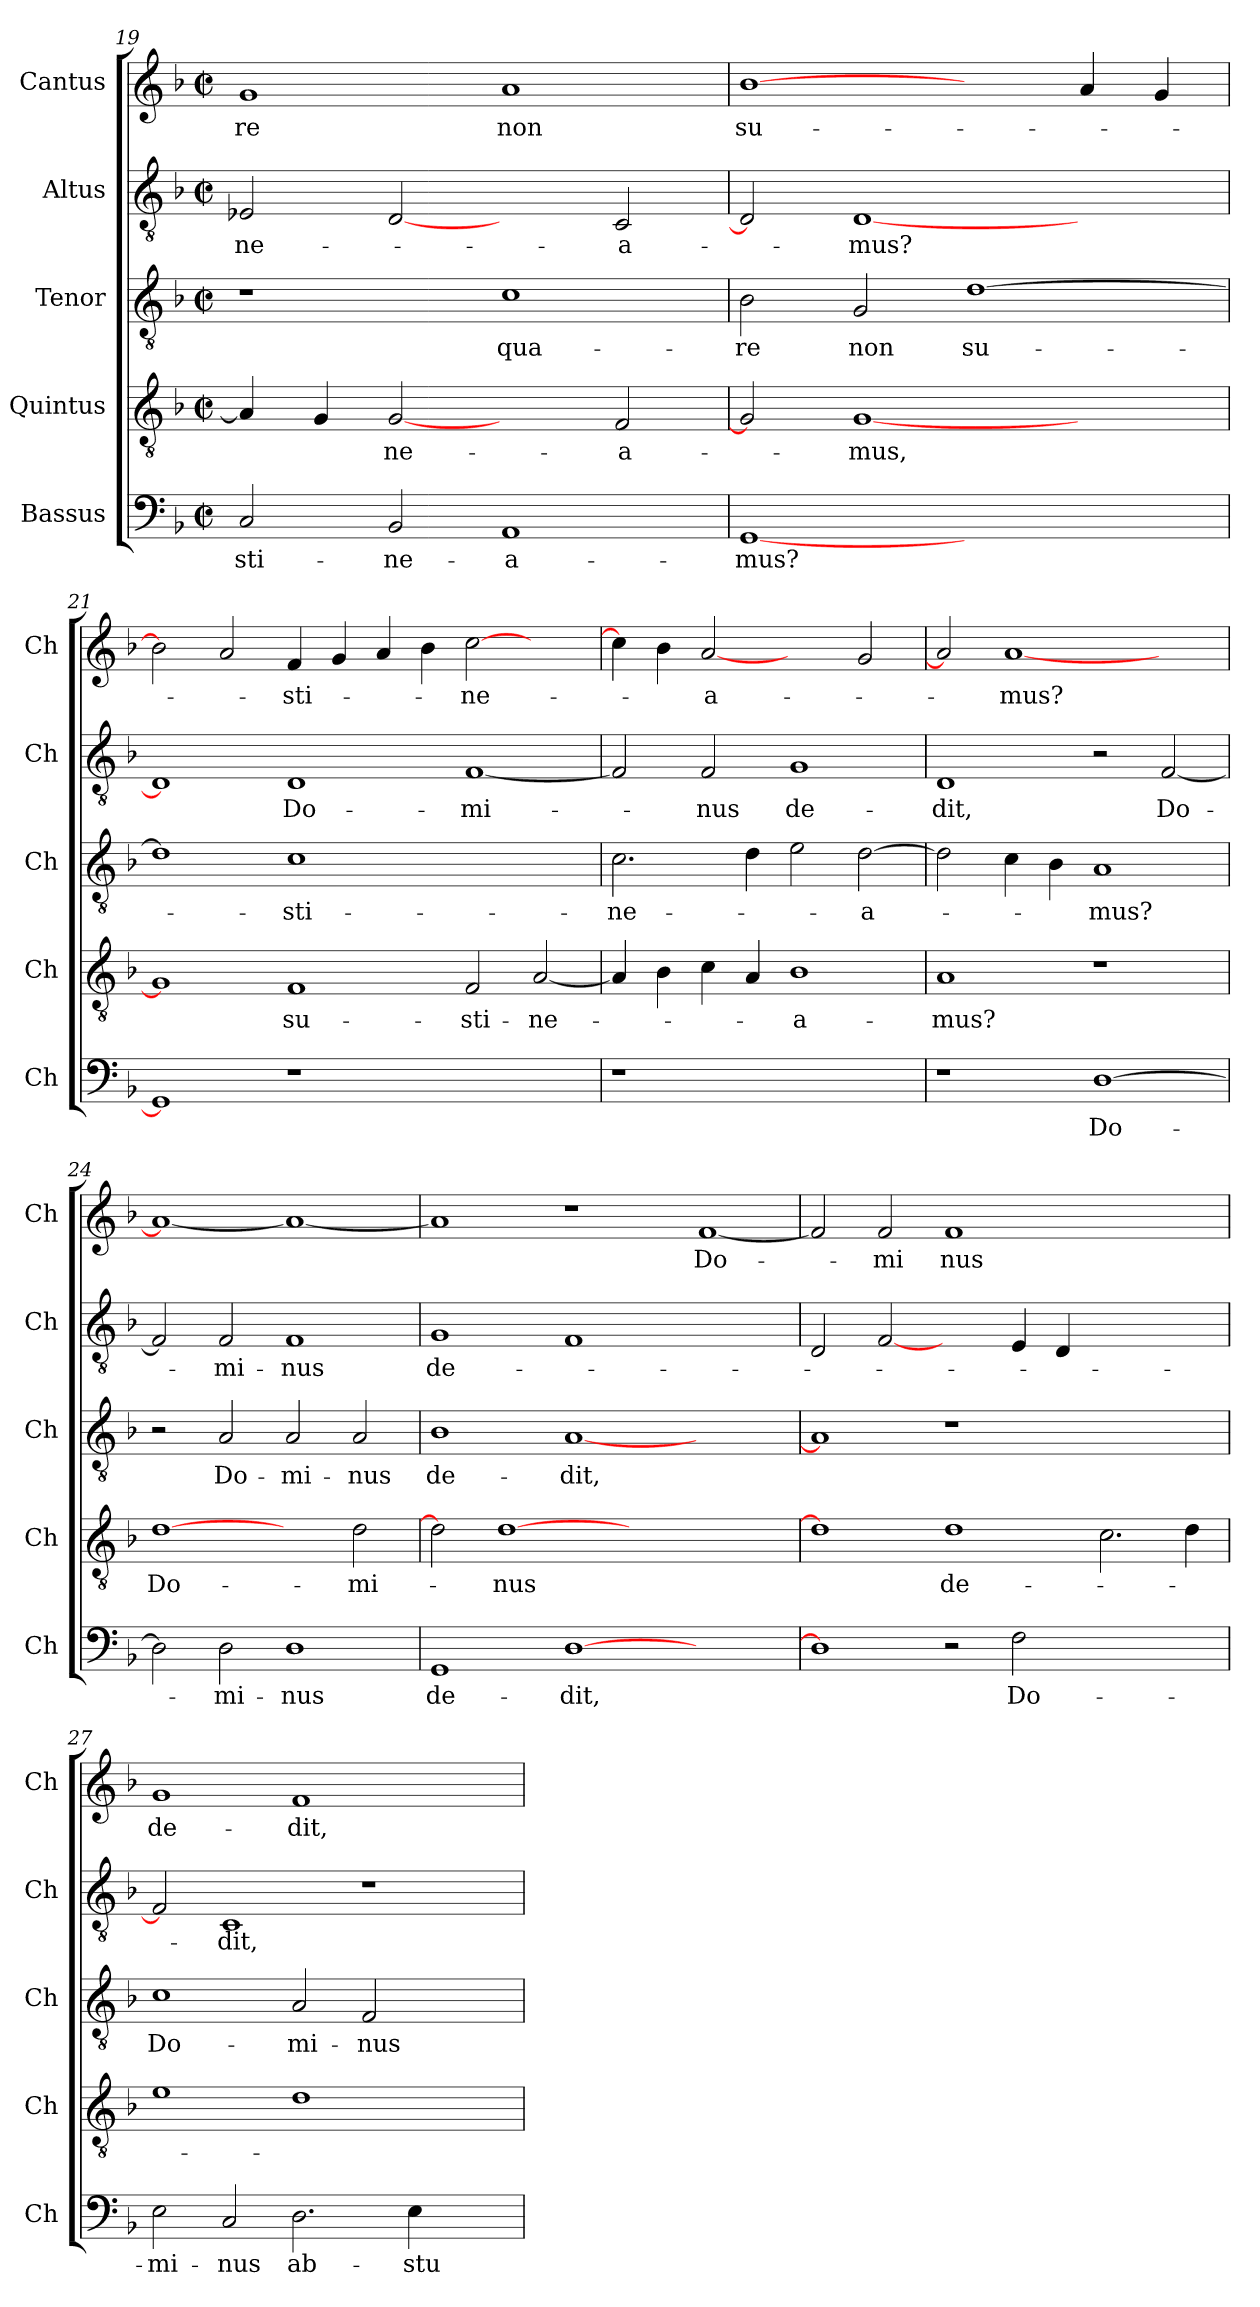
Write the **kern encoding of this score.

**kern	**text	**kern	**text	**kern	**text	**kern	**text	**kern	**text
*part5	*part5	*part4	*part4	*part3	*part3	*part2	*part2	*part1	*part1
*staff5	*staff5	*staff4	*staff4	*staff3	*staff3	*staff2	*staff2	*staff1	*staff1
*I"Bassus	*	*I"Quintus	*	*I"Tenor	*	*I"Altus	*	*I"Cantus	*
*I'Ch	*	*I'Ch	*	*I'Ch	*	*I'Ch	*	*I'Ch	*
!!LO:LB:g=z
*clefF4	*	*clefGv2	*	*clefGv2	*	*clefGv2	*	*clefG2	*
*k[b-]	*	*k[b-]	*	*k[b-]	*	*k[b-]	*	*k[b-]	*
*F:	*	*F:	*	*F:	*	*F:	*	*F:	*
*M2/2	*	*M2/2	*	*M2/2	*	*M2/2	*	*M2/2	*
*met(c|)	*	*met(c|)	*	*met(c|)	*	*met(c|)	*	*met(c|)	*
=19	=19	=19	=19	=19	=19	=19	=19	=19	=19
2C/	-sti-	4A/]	.	1r	.	2E-X/	-ne-	1g	-re
.	.	4G/	.	.	.	.	.	.	.
2BB-/	-ne-	[2G	-ne-	.	.	[2D	.	.	.
1AA	-a-	2ryy	.	1c	qua-	2ryy	.	1a	non
.	.	2F/	-a-	.	.	2C/	-a-	.	.
=20	=20	=20	=20	=20	=20	=20	=20	=20	=20
[1GG	-mus?	2G]	.	2B-\	-re	2D]	.	[1b-	su-
.	.	[1G	-mus,	2G/	non	[1D	-mus?	.	.
1ryy	.	.	.	[1d	su-	.	.	2ryy	.
.	.	2ryy	.	.	.	2ryy	.	4a/	.
.	.	.	.	.	.	.	.	4g/	.
=21	=21	=21	=21	=21	=21	=21	=21	=21	=21
1GG]	.	1G]	.	1d]	.	1D]	.	2b-]	.
.	.	.	.	.	.	.	.	2a/	.
1r	.	1F	su-	1c	-sti-	1D	Do-	4f/	-sti-
.	.	.	.	.	.	.	.	4g/	.
.	.	.	.	.	.	.	.	4a/	.
.	.	.	.	.	.	.	.	4b-\	.
1ryy	.	2F/	-sti-	1ryy	.	[1F	-mi-	[2cc\	-ne-
.	.	[2A/	-ne-	.	.	.	.	2ryy	.
=22	=22	=22	=22	=22	=22	=22	=22	=22	=22
1r	.	4A/]	.	2.c\	-ne-	2F/]	.	4cc\]	.
.	.	4B-\	.	.	.	.	.	4b-\	.
.	.	4c\	.	.	.	2F/	-nus	[2a	-a-
.	.	4A/	.	4d\	.	.	.	.	.
1ryy	.	1B-	-a-	2e\	.	1G	de-	2ryy	.
.	.	.	.	[2d\	-a-	.	.	2g/	.
=23	=23	=23	=23	=23	=23	=23	=23	=23	=23
1r	.	1A	-mus?	2d\]	.	1D	-dit,	2a]	.
.	.	.	.	4c\	.	.	.	[1a	-mus?
.	.	.	.	4B-\	.	.	.	.	.
[1D	Do-	1r	.	1A	mus?	2r	.	.	.
.	.	.	.	.	.	[2F/	Do-	2ryy	.
=24	=24	=24	=24	=24	=24	=24	=24	=24	=24
2D\]	.	[1d	Do-	2r	.	2F/]	.	1a_	.
2D\	-mi-	.	.	2A/	Do-	2F/	-mi-	.	.
1D	-nus	2ryy	.	2A/	-mi-	1F	-nus	1a_	.
.	.	2d\	-mi-	2A/	-nus	.	.	.	.
=25	=25	=25	=25	=25	=25	=25	=25	=25	=25
1GG	de-	2d]	.	1B-	de-	1G	de-	1a]	.
.	.	[1d	-nus	.	.	.	.	.	.
[1D	-dit,	.	.	[1A	-dit,	1F	.	1r	.
.	.	1.ryy	.	.	.	.	.	.	.
1ryy	.	.	.	1ryy	.	1ryy	.	[1f	Do-
=26	=26	=26	=26	=26	=26	=26	=26	=26	=26
1D]	.	1d]	.	1A]	.	2D/	.	2f/]	.
.	.	.	.	.	.	[2F	.	2f/	-mi
2r	.	1d	de-	1r	.	2ryy	.	1f	nus
2F\	Do-	.	.	.	.	4E/	.	.	.
.	.	.	.	.	.	4D/	.	.	.
1ryy	.	2.c\	.	1ryy	.	1ryy	.	1ryy	.
.	.	4d\	.	.	.	.	.	.	.
=27	=27	=27	=27	=27	=27	=27	=27	=27	=27
2E\	-mi-	1e	.	1c	Do-	2F]	.	1g	de-
2C/	-nus	.	.	.	.	1C	-dit,	.	.
2.D\	ab-	1d	.	2A/	-mi-	.	.	1f	-dit,
.	.	.	.	2F/	-nus	1r	.	.	.
4E\	-stu-	.	.	.	.	.	.	.	.
2ryy	.	2ryy	.	2ryy	.	.	.	2ryy	.
=	=	=	=	=	=	=	=	=	=
*-	*-	*-	*-	*-	*-	*-	*-	*-	*-
